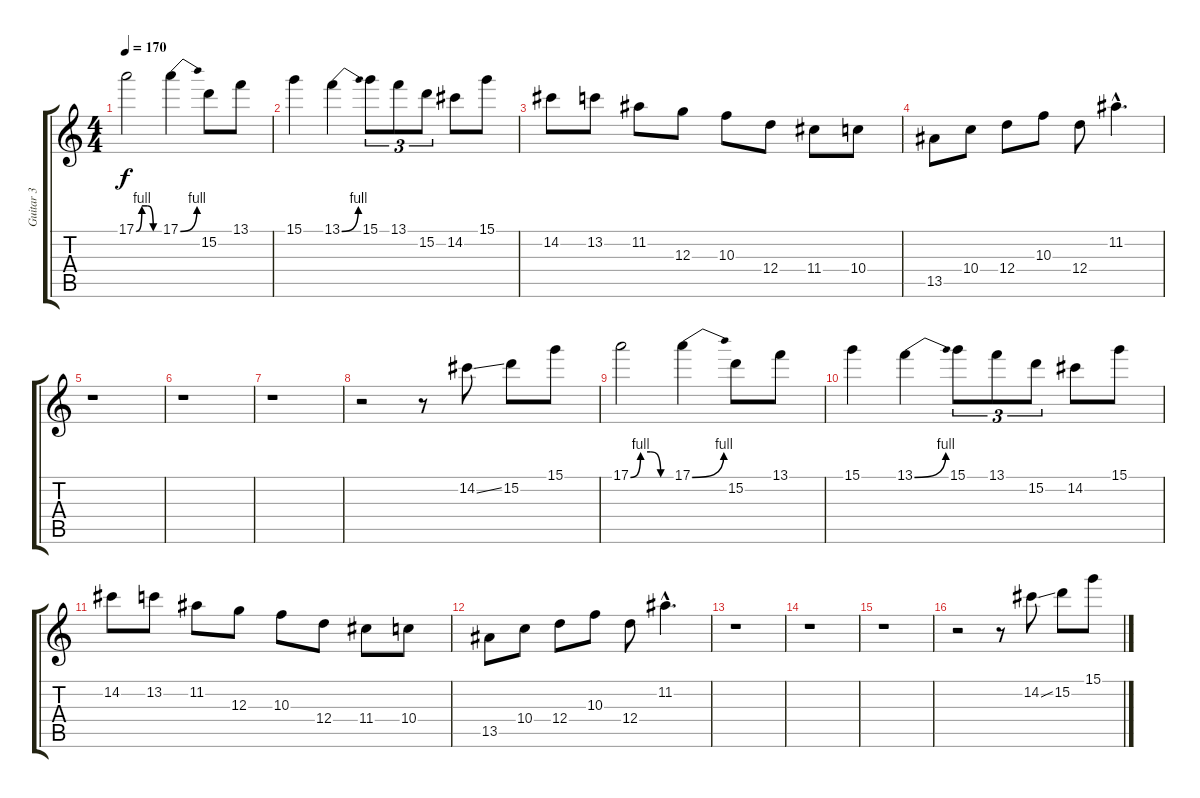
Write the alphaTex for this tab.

\track ("Guitar 3" "Guitar 3") {instrument distortionguitar}
\staff {score tabs}
\tuning (E4 B3 G3 D3 A2 E2) {hide}
\ts (4 4)
\tempo 170
\clef g2
\ks c
17.1{be (custom 0 0 15 4 30 4 45 0 60 0)}.2{dy f} 17.1{be (bend 0 0 60 4)}.4 15.2.8 13.1.8 |
15.1.4 13.1{be (bend 0 0 60 4)}.4 15.1.8{tu (3 2)} 13.1.8{tu (3 2)} 15.2.8{tu (3 2)} 14.2.8 15.1.8 |
14.2.8 13.2.8 11.2.8 12.3.8 10.3.8 12.4.8 11.4.8 10.4.8 |
13.5.8 10.4.8 12.4.8 10.3.8 12.4.8 11.2{hac}.4{d} |
r.1 |
r.1 |
r.1 |
r.2 r.8 14.2{ss}.8 15.2.8 15.1.8 |
17.1{be (custom 0 0 15 4 30 4 45 0 60 0)}.2 17.1{be (bend 0 0 60 4)}.4 15.2.8 13.1.8 |
15.1.4 13.1{be (bend 0 0 60 4)}.4 15.1.8{tu (3 2)} 13.1.8{tu (3 2)} 15.2.8{tu (3 2)} 14.2.8 15.1.8 |
14.2.8 13.2.8 11.2.8 12.3.8 10.3.8 12.4.8 11.4.8 10.4.8 |
13.5.8 10.4.8 12.4.8 10.3.8 12.4.8 11.2{hac}.4{d} |
r.1 |
r.1 |
r.1 |
r.2 r.8 14.2{ss}.8 15.2.8 15.1.8
